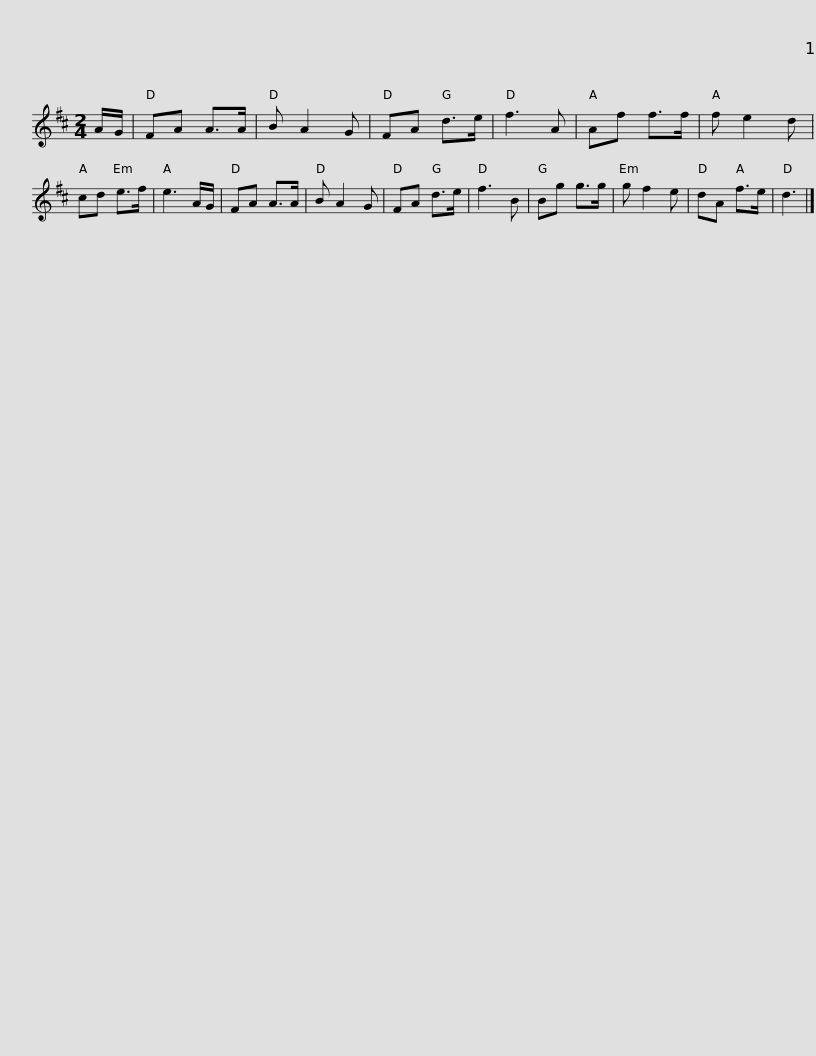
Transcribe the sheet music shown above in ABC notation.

X:1
L:1/8
M:2/4
I:linebreak $
K:D
V:1 treble
V:1
 A/G/ | FA A>A | B A2 G | FA d>e | f3 A | %5
 Af f>f | f e2 d | cd e>f | e3 A/G/ | FA A>A | %10
 B A2 G |$ FA d>e | f3 B | Bg g>g | g f2 e | %15
 dA f>e | d3 |] %17
